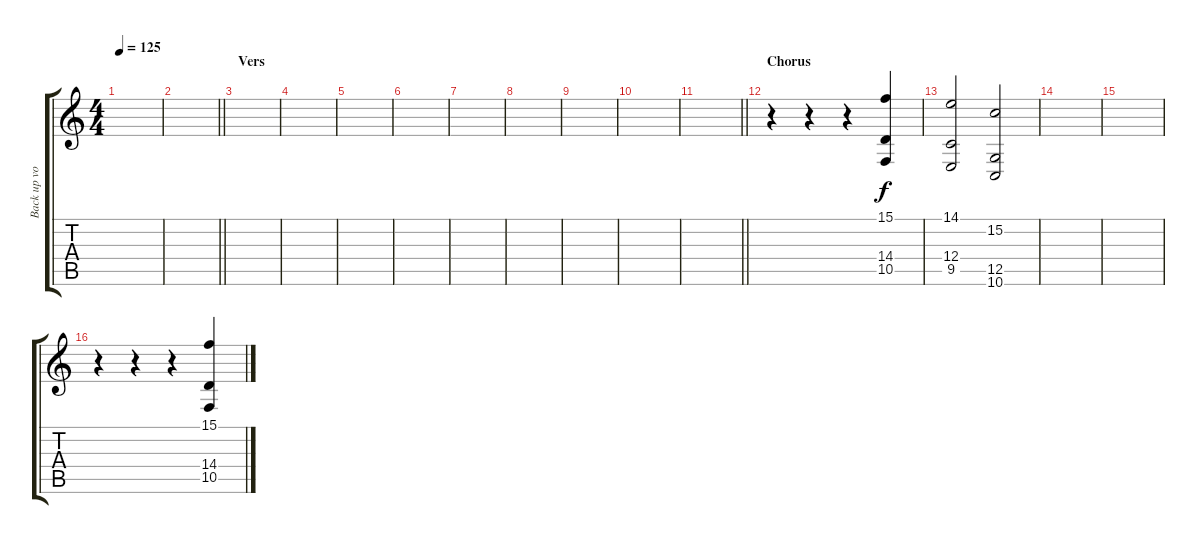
\track ("Back up vox" "Back up vo") {instrument flute}
\staff {score tabs}
\tuning (D4 A3 F3 C3 G2 D2) {hide}
\ts (4 4)
\tempo 125
\clef g2
\ks c
|
\barLineRight lightlight
|
\section ("" "Vers")
|
|
|
|
|
|
|
|
\barLineRight lightlight
|
\section ("" "Chorus")
r.4 r.4 r.4 (15.1 14.4 10.5).4 |
(14.1 12.4 9.5).2 (15.2 12.5 10.6).2 |
|
|
r.4 r.4 r.4 (15.1 14.4 10.5).4
